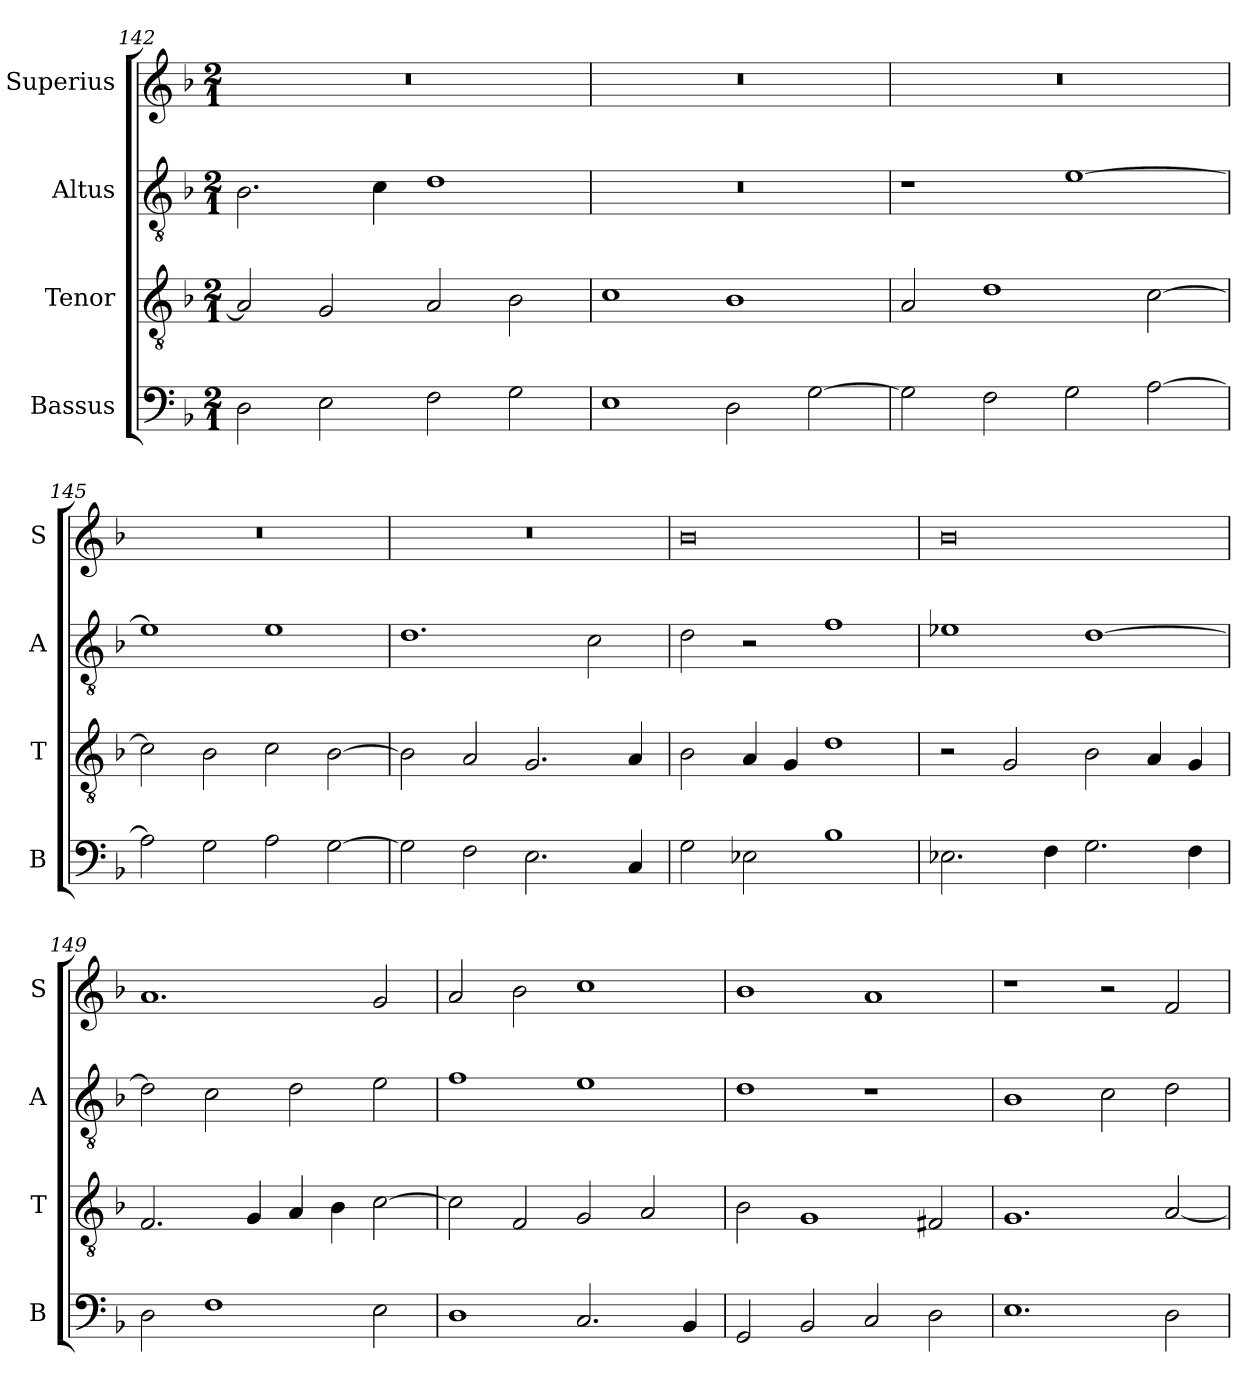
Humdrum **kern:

**kern	**kern	**kern	**kern
*part4	*part3	*part2	*part1
*staff4	*staff3	*staff2	*staff1
*I"Bassus	*I"Tenor	*I"Altus	*I"Superius
*I'B	*I'T	*I'A	*I'S
*clefF4	*clefGv2	*clefGv2	*clefG2
*k[b-]	*k[b-]	*k[b-]	*k[b-]
*F:	*F:	*F:	*F:
*M2/1	*M2/1	*M2/1	*M2/1
=142	=142	=142	=142
2D	2A]	2.B-	0r
2E	2G	.	.
.	.	4c	.
2F	2A	1d	.
2G	2B-	.	.
=143	=143	=143	=143
1E	1c	0r	0r
2D	1B-	.	.
[2G	.	.	.
=144	=144	=144	=144
2G]	2A	1r	0r
2F	1d	.	.
2G	.	[1e	.
[2A	[2c	.	.
=145	=145	=145	=145
2A]	2c]	1e]	0r
2G	2B-	.	.
2A	2c	1e	.
[2G	[2B-	.	.
=146	=146	=146	=146
2G]	2B-]	1.d	0r
2F	2A	.	.
2.E	2.G	.	.
.	.	2c	.
4C	4A	.	.
=147	=147	=147	=147
2G	2B-	2d	0b-
2E-X	4A	2r	.
.	4G	.	.
1B-	1d	1f	.
=148	=148	=148	=148
2.E-X	2r	1e-X	0b-
.	2G	.	.
4F	.	.	.
2.G	2B-	[1d	.
.	4A	.	.
4F	4G	.	.
=149	=149	=149	=149
2D	2.F	2d]	1.a
1F	.	2c	.
.	4G	.	.
.	4A	2d	.
.	4B-	.	.
2E	[2c	2e	2g
=150	=150	=150	=150
1D	2c]	1f	2a
.	2F	.	2b-
2.C	2G	1e	1cc
.	2A	.	.
4BB-	.	.	.
=151	=151	=151	=151
2GG	2B-	1d	1b-
2BB-	1G	.	.
2C	.	1r	1a
2D	2F#X	.	.
=152	=152	=152	=152
1.E	1.G	1B-	1r
.	.	2c	2r
2D	[2A	2d	2f
=	=	=	=
*-	*-	*-	*-
